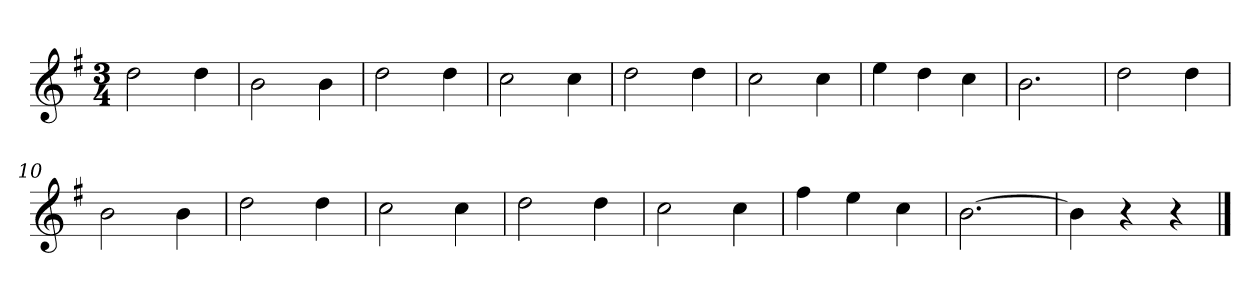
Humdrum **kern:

**kern
*part1
*staff1
*clefG2
*k[f#]
*G:
*M3/4
*MM120
=1
2dd
4dd
=2
2b
4b
=3
2dd
4dd
=4
2cc
4cc
=5
2dd
4dd
=6
2cc
4cc
=7
4ee
4dd
4cc
=8
2.b
=9
2dd
4dd
=10
2b
4b
=11
2dd
4dd
=12
2cc
4cc
=13
2dd
4dd
=14
2cc
4cc
=15
4ff#
4ee
4cc
=16
[2.b
=17
4b]
4r
4r
==
*-
